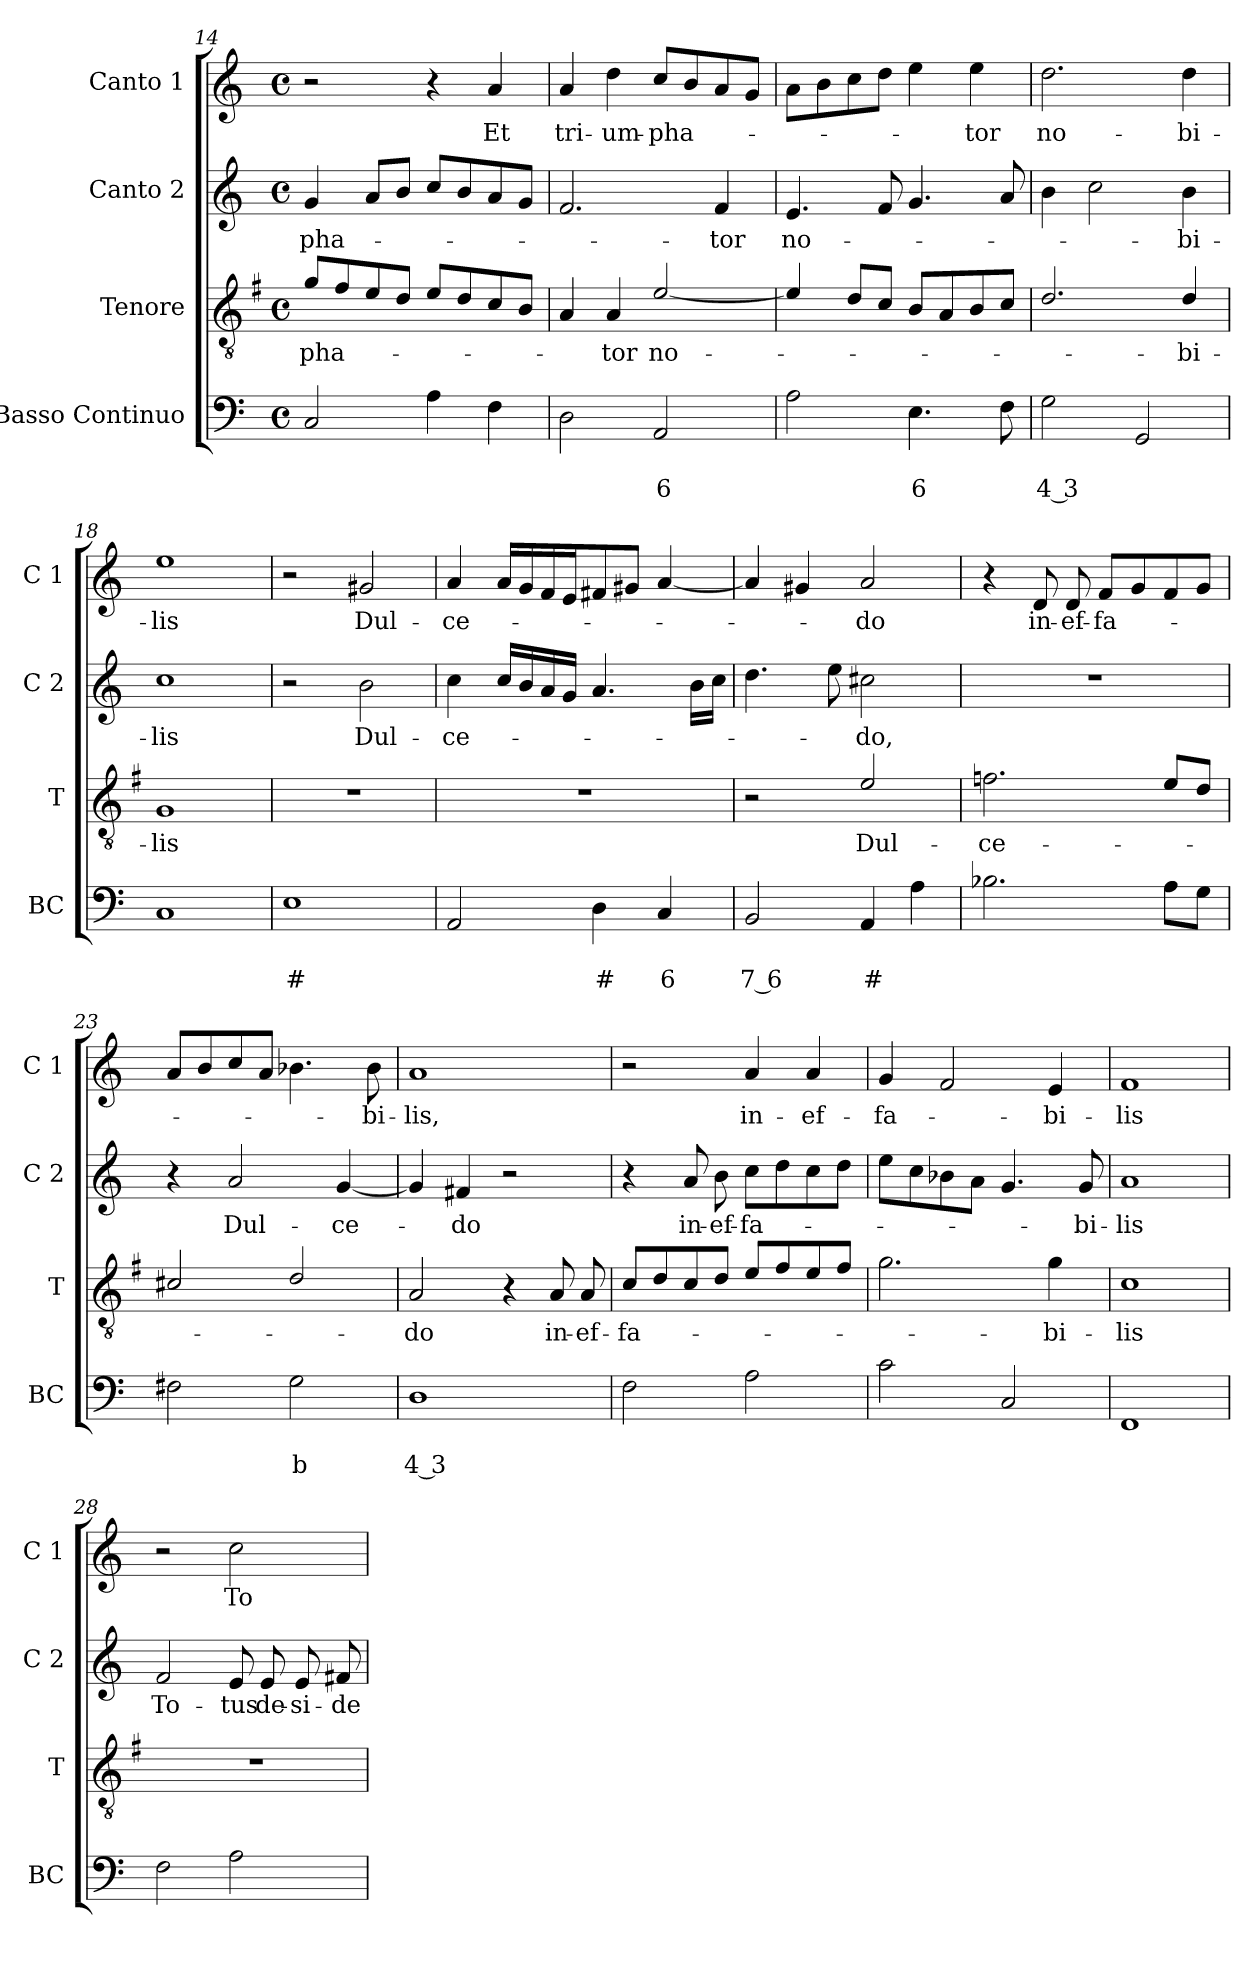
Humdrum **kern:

**kern	**text	**text	**kern	**text	**kern	**text	**kern	**text
*part4	*part4	*part4	*part3	*part3	*part2	*part2	*part1	*part1
*staff4	*staff4	*staff4	*staff3	*staff3	*staff2	*staff2	*staff1	*staff1
*I"Basso Continuo	*	*	*I"Tenore	*	*I"Canto 2	*	*I"Canto 1	*
*I'BC	*	*	*I'T	*	*I'C 2	*	*I'C 1	*
!!LO:LB:g=z
*clefF4	*	*	*clefGv2	*	*clefG2	*	*clefG2	*
*	*	*	*ITrd4c7	*	*	*	*	*
*k[]	*	*	*k[]	*	*k[]	*	*k[]	*
*C:	*	*	*C:	*	*C:	*	*C:	*
*M4/4	*	*	*M4/4	*	*M4/4	*	*M4/4	*
*met(c)	*	*	*met(c)	*	*met(c)	*	*met(c)	*
=14	=14	=14	=14	=14	=14	=14	=14	=14
!	!	!	!	!LO:LY:b	!	!LO:LY:b	!	!
2C/	.	.	8c/L	-pha-	4g/	-pha-	2r	.
.	.	.	8B/	.	.	.	.	.
.	.	.	8A/	.	8a/L	.	.	.
.	.	.	8G/J	.	8b/J	.	.	.
4A\	.	.	8A/L	.	8cc/L	.	4r	.
.	.	.	8G/	.	8b/	.	.	.
!	!	!	!	!	!	!	!	!LO:LY:b
4F\	.	.	8F/	.	8a/	.	4a/	Et
.	.	.	8E/J	.	8g/J	.	.	.
=15	=15	=15	=15	=15	=15	=15	=15	=15
!	!	!	!	!	!	!	!	!LO:LY:b
2D\	.	.	4D/	.	2.f/	.	4a/	tri-
!	!	!	!	!LO:LY:b	!	!	!	!LO:LY:b
.	.	.	4D/	-tor	.	.	4dd\	-um-
!	!	!LO:LY:b	!	!LO:LY:b	!	!	!	!LO:LY:b
2AA/	.	6	[2A/	no-	.	.	8cc/L	-pha-
.	.	.	.	.	.	.	8b/	.
!	!	!	!	!	!	!LO:LY:b	!	!
.	.	.	.	.	4f/	-tor	8a/	.
.	.	.	.	.	.	.	8g/J	.
=16	=16	=16	=16	=16	=16	=16	=16	=16
!	!	!	!	!	!	!LO:LY:b	!	!
2A\	.	.	4A/]	.	4.e/	no-	8a\L	.
.	.	.	.	.	.	.	8b\	.
.	.	.	8G/L	.	.	.	8cc\	.
.	.	.	8F/J	.	8f/	.	8dd\J	.
!	!	!LO:LY:b	!	!	!	!	!	!
4.E\	.	6	8E/L	.	4.g/	.	4ee\	.
.	.	.	8D/	.	.	.	.	.
!	!	!	!	!	!	!	!	!LO:LY:b
.	.	.	8E/	.	.	.	4ee\	-tor
8F\	.	.	8F/J	.	8a/	.	.	.
=17	=17	=17	=17	=17	=17	=17	=17	=17
!	!	!LO:LY:b	!	!	!	!	!	!LO:LY:b
2G\	.	4 3	2.G/	.	4b\	.	2.dd\	no-
.	.	.	.	.	2cc\	.	.	.
2GG/	.	.	.	.	.	.	.	.
!	!	!	!	!LO:LY:b	!	!LO:LY:b	!	!LO:LY:b
.	.	.	4G/	-bi-	4b\	-bi-	4dd\	-bi-
=18	=18	=18	=18	=18	=18	=18	=18	=18
!	!	!	!	!LO:LY:b	!	!LO:LY:b	!	!LO:LY:b
1C	.	.	1C	-lis	1cc	-lis	1ee	-lis
=19	=19	=19	=19	=19	=19	=19	=19	=19
!	!	!LO:LY:b	!	!	!	!	!	!
1E	.	#	1r	.	2r	.	2r	.
!	!	!	!	!	!	!LO:LY:b	!	!LO:LY:b
.	.	.	.	.	2b\	Dul-	2g#X/	Dul-
!!LO:PB:g=z
=20	=20	=20	=20	=20	=20	=20	=20	=20
!	!	!	!	!	!	!LO:LY:b	!	!LO:LY:b
2AA/	.	.	1r	.	4cc\	-ce-	4a/	-ce-
.	.	.	.	.	16cc/LL	.	16a/LL	.
.	.	.	.	.	16b/	.	16g/	.
.	.	.	.	.	16a/	.	16f/	.
.	.	.	.	.	16g/JJ	.	16e/J	.
!	!	!LO:LY:b	!	!	!	!	!	!
4D\	.	#	.	.	4.a/	.	8f#X/	.
.	.	.	.	.	.	.	8g#X/J	.
!	!	!LO:LY:b	!	!	!	!	!	!
4C/	.	6	.	.	.	.	[4a/	.
.	.	.	.	.	16b\LL	.	.	.
.	.	.	.	.	16cc\JJ	.	.	.
=21	=21	=21	=21	=21	=21	=21	=21	=21
!	!	!LO:LY:b	!	!	!	!	!	!
2BB/	.	7 6	2r	.	4.dd\	.	4a/]	.
.	.	.	.	.	.	.	4g#X/	.
.	.	.	.	.	8ee\	.	.	.
!	!	!LO:LY:b	!	!LO:LY:b	!	!LO:LY:b	!	!LO:LY:b
4AA/	.	#	2A/	Dul-	2cc#X\	-do,	2a/	-do
4A\	.	.	.	.	.	.	.	.
=22	=22	=22	=22	=22	=22	=22	=22	=22
!	!	!	!	!LO:LY:b	!	!	!	!
2.B-X\	.	.	2.B-X\	-ce-	1r	.	4r	.
!	!	!	!	!	!	!	!	!LO:LY:b
.	.	.	.	.	.	.	8d/	in-
!	!	!	!	!	!	!	!	!LO:LY:b
.	.	.	.	.	.	.	8d/	-ef-
!	!	!	!	!	!	!	!	!LO:LY:b
.	.	.	.	.	.	.	8f/L	-fa-
.	.	.	.	.	.	.	8g/	.
8A\L	.	.	8A/L	.	.	.	8f/	.
8G\J	.	.	8G/J	.	.	.	8g/J	.
=23	=23	=23	=23	=23	=23	=23	=23	=23
2F#X\	.	.	2F#X/	.	4r	.	8a/L	.
.	.	.	.	.	.	.	8b/	.
!	!	!	!	!	!	!LO:LY:b	!	!
.	.	.	.	.	2a/	Dul-	8cc/	.
.	.	.	.	.	.	.	8a/J	.
!	!	!LO:LY:b	!	!	!	!	!	!
2G\	.	b	2G/	.	.	.	4.b-X\	.
!	!	!	!	!	!	!LO:LY:b	!	!
.	.	.	.	.	[4g/	-ce-	.	.
!	!	!	!	!	!	!	!	!LO:LY:b
.	.	.	.	.	.	.	8b-\	-bi-
=24	=24	=24	=24	=24	=24	=24	=24	=24
!	!	!LO:LY:b	!	!LO:LY:b	!	!	!	!LO:LY:b
1D	.	4 3	2D/	-do	4g/]	.	1a	-lis,
!	!	!	!	!	!	!LO:LY:b	!	!
.	.	.	.	.	4f#X/	-do	.	.
.	.	.	4r	.	2r	.	.	.
!	!	!	!	!LO:LY:b	!	!	!	!
.	.	.	8D/	in-	.	.	.	.
!	!	!	!	!LO:LY:b	!	!	!	!
.	.	.	8D/	-ef-	.	.	.	.
!!LO:LB:g=z
=25	=25	=25	=25	=25	=25	=25	=25	=25
!	!	!	!	!LO:LY:b	!	!	!	!
2F\	.	.	8F/L	-fa-	4r	.	2r	.
.	.	.	8G/	.	.	.	.	.
!	!	!	!	!	!	!LO:LY:b	!	!
.	.	.	8F/	.	8a/	in-	.	.
!	!	!	!	!	!	!LO:LY:b	!	!
.	.	.	8G/J	.	8b\	-ef-	.	.
!	!	!	!	!	!	!LO:LY:b	!	!LO:LY:b
2A\	.	.	8A/L	.	8cc\L	-fa-	4a/	in-
.	.	.	8B/	.	8dd\	.	.	.
!	!	!	!	!	!	!	!	!LO:LY:b
.	.	.	8A/	.	8cc\	.	4a/	-ef-
.	.	.	8B/J	.	8dd\J	.	.	.
=26	=26	=26	=26	=26	=26	=26	=26	=26
!	!	!	!	!	!	!	!	!LO:LY:b
2c\	.	.	2.c\	.	8ee\L	.	4g/	-fa-
.	.	.	.	.	8cc\	.	.	.
.	.	.	.	.	8b-X\	.	2f/	.
.	.	.	.	.	8a\J	.	.	.
2C/	.	.	.	.	4.g/	.	.	.
!	!	!	!	!LO:LY:b	!	!	!	!LO:LY:b
.	.	.	4c\	-bi-	.	.	4e/	-bi-
!	!	!	!	!	!	!LO:LY:b	!	!
.	.	.	.	.	8g/	-bi-	.	.
=27	=27	=27	=27	=27	=27	=27	=27	=27
!	!	!	!	!LO:LY:b	!	!LO:LY:b	!	!LO:LY:b
1FF	.	.	1F	-lis	1a	-lis	1f	-lis
=28	=28	=28	=28	=28	=28	=28	=28	=28
!	!	!	!	!	!	!LO:LY:b	!	!
2F\	.	.	1r	.	2f/	To-	2r	.
!	!	!	!	!	!	!LO:LY:b	!	!LO:LY:b
2A\	.	.	.	.	8e/	-tus	2cc\	To-
!	!	!	!	!	!	!LO:LY:b	!	!
.	.	.	.	.	8e/	de-	.	.
!	!	!	!	!	!	!LO:LY:b	!	!
.	.	.	.	.	8e/	-si-	.	.
!	!	!	!	!	!	!LO:LY:b	!	!
.	.	.	.	.	8f#X/	-de-	.	.
=	=	=	=	=	=	=	=	=
*-	*-	*-	*-	*-	*-	*-	*-	*-
